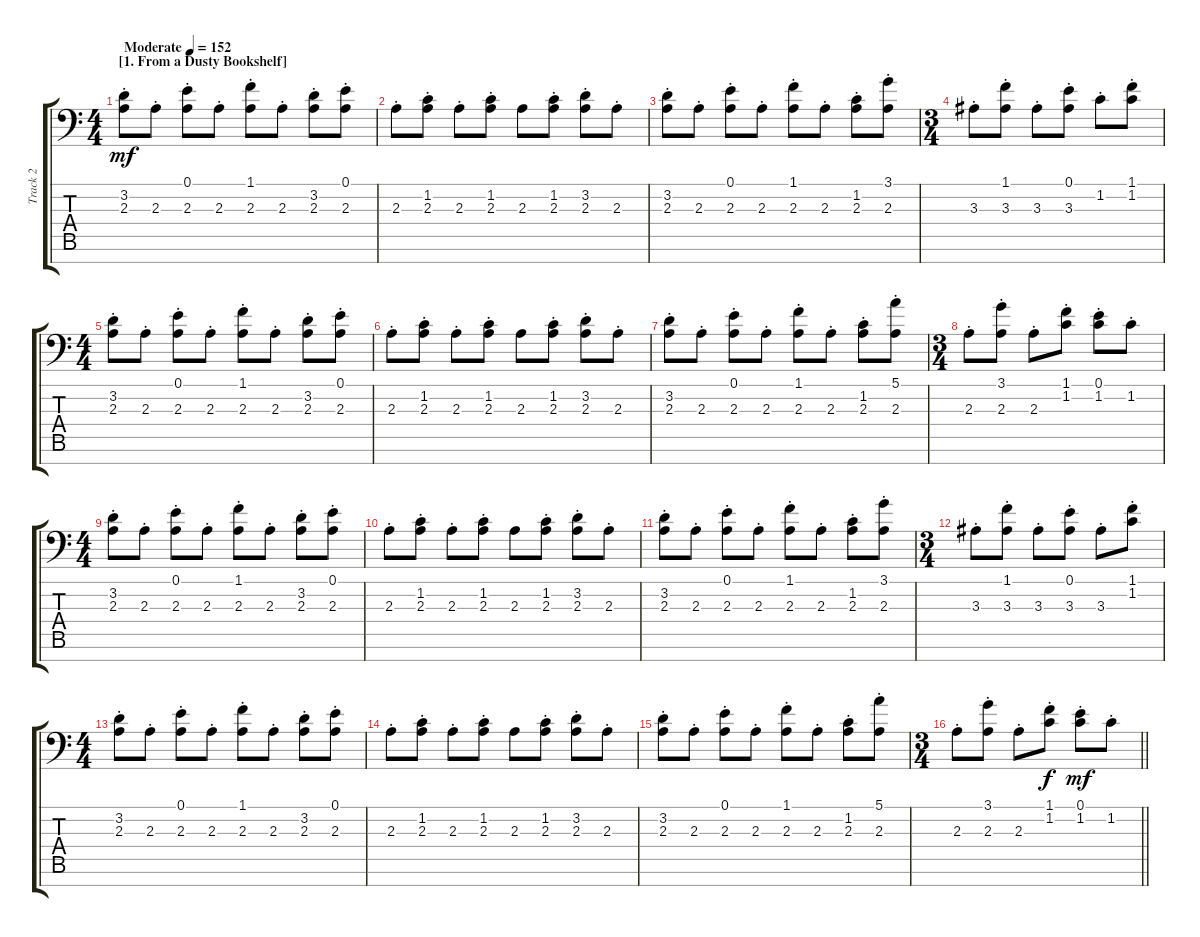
\track ("Track 2" "Track 2") {instrument stringensemble1}
\staff {score tabs}
\tuning (E4 B3 G3 D3 A2 E2 A1) {hide}
\ts (4 4)
\section ("" "[1. From a Dusty Bookshelf]")
\tempo (152 "Moderate")
\clef f4
\ks c
(3.2{st} 2.3{st}).8{dy mf instrument stringensemble1} 2.3{st}.8 (0.1{st} 2.3{st}).8 2.3{st}.8 (1.1{st} 2.3{st}).8 2.3{st}.8 (3.2{st} 2.3{st}).8 (0.1{st} 2.3{st}).8 |
2.3{st}.8 (1.2{st} 2.3{st}).8 2.3{st}.8 (1.2{st} 2.3{st}).8 2.3.8 (1.2{st} 2.3{st}).8 (3.2{st} 2.3{st}).8 2.3{st}.8 |
(3.2{st} 2.3{st}).8 2.3{st}.8 (0.1{st} 2.3{st}).8 2.3{st}.8 (1.1{st} 2.3{st}).8 2.3{st}.8 (1.2{st} 2.3{st}).8 (3.1 2.3{st}).8 |
\ts (3 4)
3.3{st}.8 (1.1{st} 3.3{st}).8 3.3{st}.8 (0.1{st} 3.3{st}).8 1.2{st}.8 (1.1{st} 1.2{st}).8 |
\ts (4 4)
(3.2{st} 2.3{st}).8 2.3{st}.8 (0.1{st} 2.3{st}).8 2.3{st}.8 (1.1{st} 2.3{st}).8 2.3{st}.8 (3.2{st} 2.3{st}).8 (0.1{st} 2.3{st}).8 |
2.3{st}.8 (1.2{st} 2.3{st}).8 2.3{st}.8 (1.2{st} 2.3{st}).8 2.3.8 (1.2{st} 2.3{st}).8 (3.2{st} 2.3{st}).8 2.3{st}.8 |
(3.2{st} 2.3{st}).8 2.3{st}.8 (0.1{st} 2.3{st}).8 2.3{st}.8 (1.1{st} 2.3{st}).8 2.3{st}.8 (1.2{st} 2.3{st}).8 (5.1 2.3{st}).8 |
\ts (3 4)
2.3{st}.8 (3.1{st} 2.3{st}).8 2.3{st}.8 (1.1{st} 1.2{st}).8 (0.1{st} 1.2{st}).8 1.2{st}.8 |
\ts (4 4)
(3.2{st} 2.3{st}).8 2.3{st}.8 (0.1{st} 2.3{st}).8 2.3{st}.8 (1.1{st} 2.3{st}).8 2.3{st}.8 (3.2{st} 2.3{st}).8 (0.1{st} 2.3{st}).8 |
2.3{st}.8 (1.2{st} 2.3{st}).8 2.3{st}.8 (1.2{st} 2.3{st}).8 2.3.8 (1.2{st} 2.3{st}).8 (3.2{st} 2.3{st}).8 2.3{st}.8 |
(3.2{st} 2.3{st}).8 2.3{st}.8 (0.1{st} 2.3{st}).8 2.3{st}.8 (1.1{st} 2.3{st}).8 2.3{st}.8 (1.2{st} 2.3{st}).8 (3.1 2.3{st}).8 |
\ts (3 4)
3.3{st}.8 (1.1{st} 3.3{st}).8 3.3{st}.8 (0.1{st} 3.3{st}).8 3.3{st}.8 (1.1{st} 1.2{st}).8 |
\ts (4 4)
(3.2{st} 2.3{st}).8 2.3{st}.8 (0.1{st} 2.3{st}).8 2.3{st}.8 (1.1{st} 2.3{st}).8 2.3{st}.8 (3.2{st} 2.3{st}).8 (0.1{st} 2.3{st}).8 |
2.3{st}.8 (1.2{st} 2.3{st}).8 2.3{st}.8 (1.2{st} 2.3{st}).8 2.3.8 (1.2{st} 2.3{st}).8 (3.2{st} 2.3{st}).8 2.3{st}.8 |
(3.2{st} 2.3{st}).8 2.3{st}.8 (0.1{st} 2.3{st}).8 2.3{st}.8 (1.1{st} 2.3{st}).8 2.3{st}.8 (1.2{st} 2.3{st}).8 (5.1 2.3{st}).8 |
\ts (3 4)
\barLineRight lightlight
2.3{st}.8 (3.1{st} 2.3{st}).8 2.3{st}.8 (1.1{st} 1.2{st}).8{dy f} (0.1{st} 1.2{st}).8{dy mf} 1.2{st}.8
